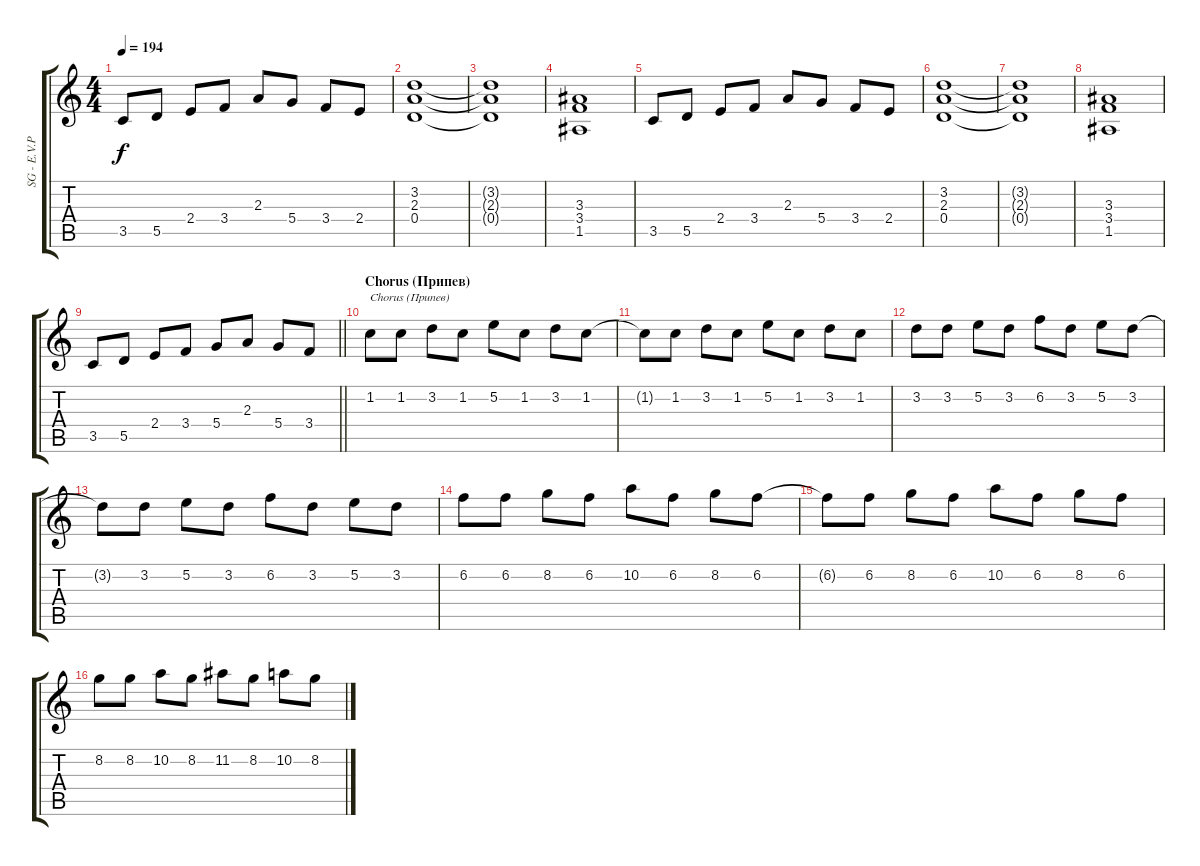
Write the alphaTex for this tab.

\track ("SG - E.V.Pochtaryev" "SG - E.V.P") {instrument overdrivenguitar}
\staff {score tabs}
\tuning (E4 B3 G3 D3 A2 E2) {hide}
\ts (4 4)
\tempo 194
\clef g2
\ks c
3.5.8{dy f} 5.5.8 2.4.8 3.4.8 2.3.8 5.4.8 3.4.8 2.4.8 |
(3.2 2.3 0.4).1 |
(3.2{t} 2.3{t} 0.4{t}).1 |
(3.3 3.4 1.5).1 |
3.5.8 5.5.8 2.4.8 3.4.8 2.3.8 5.4.8 3.4.8 2.4.8 |
(3.2 2.3 0.4).1 |
(3.2{t} 2.3{t} 0.4{t}).1 |
(3.3 3.4 1.5).1 |
\barLineRight lightlight
3.5.8 5.5.8 2.4.8 3.4.8 5.4.8 2.3.8 5.4.8 3.4.8 |
\section ("" "Chorus (Припев)")
1.2.8{txt "Chorus (Припев)"} 1.2.8 3.2.8 1.2.8 5.2.8 1.2.8 3.2.8 1.2.8 |
1.2{t}.8 1.2.8 3.2.8 1.2.8 5.2.8 1.2.8 3.2.8 1.2.8 |
3.2.8 3.2.8 5.2.8 3.2.8 6.2.8 3.2.8 5.2.8 3.2.8 |
3.2{t}.8 3.2.8 5.2.8 3.2.8 6.2.8 3.2.8 5.2.8 3.2.8 |
6.2.8 6.2.8 8.2.8 6.2.8 10.2.8 6.2.8 8.2.8 6.2.8 |
6.2{t}.8 6.2.8 8.2.8 6.2.8 10.2.8 6.2.8 8.2.8 6.2.8 |
8.2.8 8.2.8 10.2.8 8.2.8 11.2.8 8.2.8 10.2.8 8.2.8
